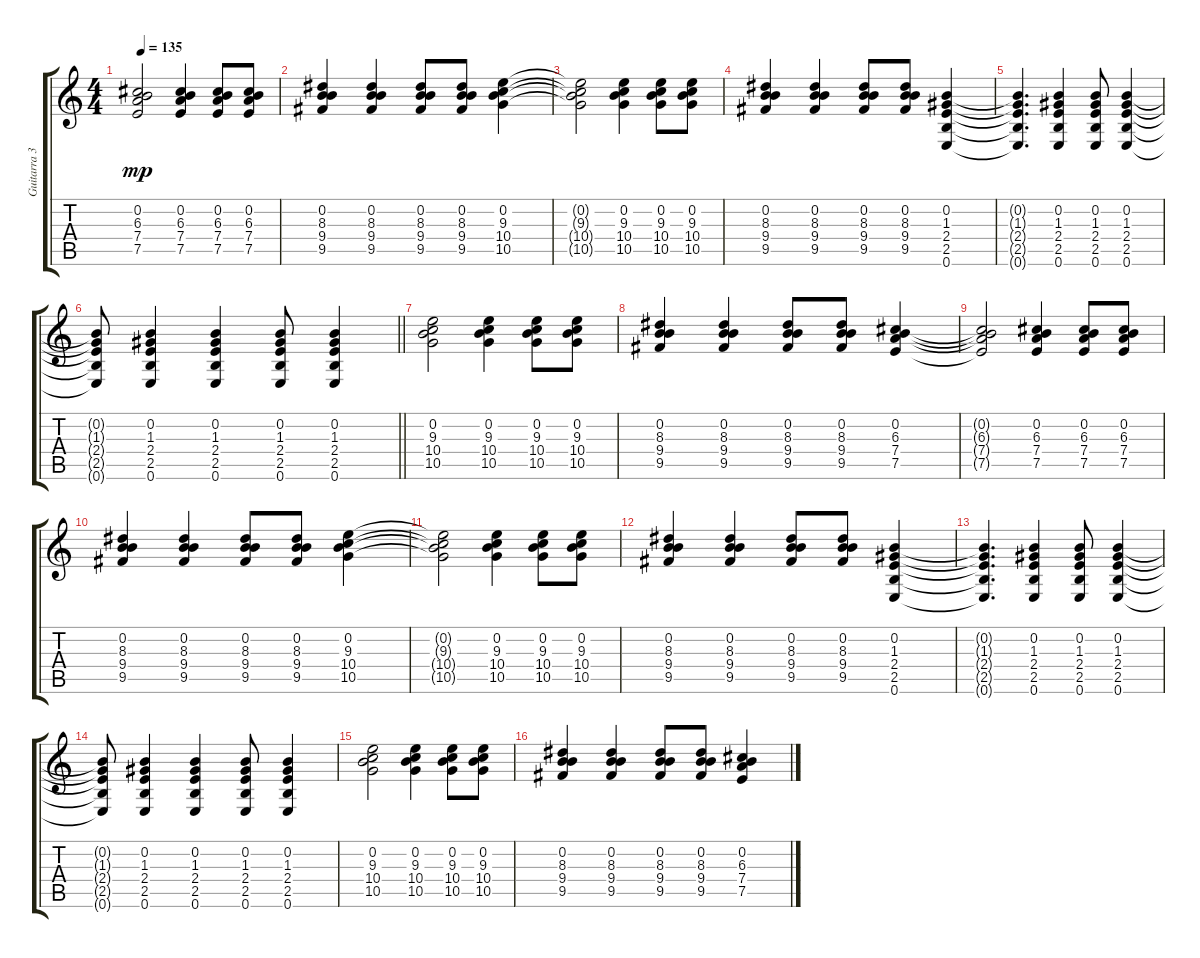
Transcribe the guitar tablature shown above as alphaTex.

\track ("Guitarra 3" "Guitarra 3") {instrument acousticguitarsteel}
\staff {score tabs}
\tuning (E4 B3 G3 D3 A2 E2) {hide}
\ts (4 4)
\tempo 135
\clef g2
\ks c
(0.2{t} 6.3{t} 7.4{t} 7.5{t}).2{dy mp} (0.2 6.3 7.4 7.5).4 (0.2 6.3 7.4 7.5).8 (0.2 6.3 7.4 7.5).8 |
(0.2 8.3 9.4 9.5).4 (0.2 8.3 9.4 9.5).4 (0.2 8.3 9.4 9.5).8 (0.2 8.3 9.4 9.5).8 (0.2 9.3 10.4 10.5).4 |
(0.2{t} 9.3{t} 10.4{t} 10.5{t}).2 (0.2 9.3 10.4 10.5).4 (0.2 9.3 10.4 10.5).8 (0.2 9.3 10.4 10.5).8 |
(0.2 8.3 9.4 9.5).4 (0.2 8.3 9.4 9.5).4 (0.2 8.3 9.4 9.5).8 (0.2 8.3 9.4 9.5).8 (0.2 1.3 2.4 2.5 0.6).4 |
(0.2{t} 1.3{t} 2.4{t} 2.5{t} 0.6{t}).4{d} (0.2 1.3 2.4 2.5 0.6).4 (0.2 1.3 2.4 2.5 0.6).8 (0.2 1.3 2.4 2.5 0.6).4 |
\barLineRight lightlight
(0.2{t} 1.3{t} 2.4{t} 2.5{t} 0.6{t}).8 (0.2 1.3 2.4 2.5 0.6).4 (0.2 1.3 2.4 2.5 0.6).4 (0.2 1.3 2.4 2.5 0.6).8 (0.2 1.3 2.4 2.5 0.6).4 |
(0.2 9.3 10.4 10.5).2 (0.2 9.3 10.4 10.5).4 (0.2 9.3 10.4 10.5).8 (0.2 9.3 10.4 10.5).8 |
(0.2 8.3 9.4 9.5).4 (0.2 8.3 9.4 9.5).4 (0.2 8.3 9.4 9.5).8 (0.2 8.3 9.4 9.5).8 (0.2 6.3 7.4 7.5).4 |
(0.2{t} 6.3{t} 7.4{t} 7.5{t}).2 (0.2 6.3 7.4 7.5).4 (0.2 6.3 7.4 7.5).8 (0.2 6.3 7.4 7.5).8 |
(0.2 8.3 9.4 9.5).4 (0.2 8.3 9.4 9.5).4 (0.2 8.3 9.4 9.5).8 (0.2 8.3 9.4 9.5).8 (0.2 9.3 10.4 10.5).4 |
(0.2{t} 9.3{t} 10.4{t} 10.5{t}).2 (0.2 9.3 10.4 10.5).4 (0.2 9.3 10.4 10.5).8 (0.2 9.3 10.4 10.5).8 |
(0.2 8.3 9.4 9.5).4 (0.2 8.3 9.4 9.5).4 (0.2 8.3 9.4 9.5).8 (0.2 8.3 9.4 9.5).8 (0.2 1.3 2.4 2.5 0.6).4 |
(0.2{t} 1.3{t} 2.4{t} 2.5{t} 0.6{t}).4{d} (0.2 1.3 2.4 2.5 0.6).4 (0.2 1.3 2.4 2.5 0.6).8 (0.2 1.3 2.4 2.5 0.6).4 |
(0.2{t} 1.3{t} 2.4{t} 2.5{t} 0.6{t}).8 (0.2 1.3 2.4 2.5 0.6).4 (0.2 1.3 2.4 2.5 0.6).4 (0.2 1.3 2.4 2.5 0.6).8 (0.2 1.3 2.4 2.5 0.6).4 |
(0.2 9.3 10.4 10.5).2 (0.2 9.3 10.4 10.5).4 (0.2 9.3 10.4 10.5).8 (0.2 9.3 10.4 10.5).8 |
(0.2 8.3 9.4 9.5).4 (0.2 8.3 9.4 9.5).4 (0.2 8.3 9.4 9.5).8 (0.2 8.3 9.4 9.5).8 (0.2 6.3 7.4 7.5).4
